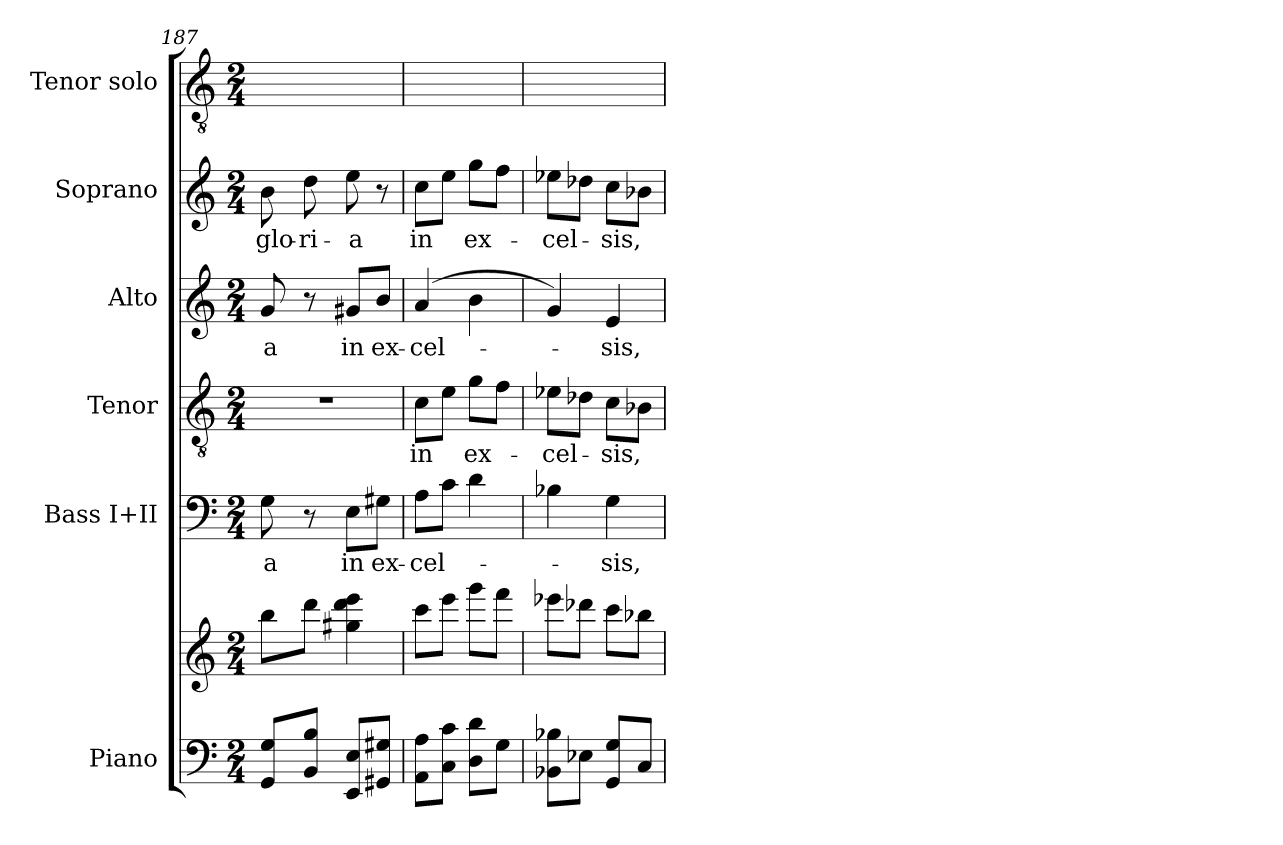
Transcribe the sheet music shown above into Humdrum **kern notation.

**kern	**kern	**kern	**text	**kern	**text	**kern	**text	**kern	**text	**kern
*part6	*part6	*part5	*part5	*part4	*part4	*part3	*part3	*part2	*part2	*part1
*staff7	*staff6	*staff5	*staff5	*staff4	*staff4	*staff3	*staff3	*staff2	*staff2	*staff1
*I"Piano	*	*I"Bass I+II	*	*I"Tenor	*	*I"Alto	*	*I"Soprano	*	*I"Tenor solo
*I'Pno.	*	*I'B.I+II	*	*I'T.	*	*I'A.	*	*I'S.	*	*I'T.s
*clefF4	*clefG2	*clefF4	*	*clefGv2	*	*clefG2	*	*clefG2	*	*clefGv2
*k[]	*k[]	*k[]	*	*k[]	*	*k[]	*	*k[]	*	*k[]
*M2/4	*M2/4	*M2/4	*	*M2/4	*	*M2/4	*	*M2/4	*	*M2/4
=187	=187	=187	=187	=187	=187	=187	=187	=187	=187	=187
8GG/ 8G/L	8bb\L	8G\	-a	2r	.	8g/	-a	8b\	glo-	2ryy
8BB/ 8B/J	8ddd\J	8r	.	.	.	8r	.	8dd\	-ri-	.
8EE/ 8E/L	4gg#X\ 4ddd\ 4eee\	8E\L	in	.	.	8g#X/L	in	8ee\	-a	.
8GG#X/ 8G#X/J	.	8G#X\J	ex-	.	.	8b/J	ex-	8r	.	.
=188	=188	=188	=188	=188	=188	=188	=188	=188	=188	=188
8AA\ 8A\L	8ccc\L	8A\L	-cel-	8c\L	in	(4a/	-cel-	8cc\L	in	2ryy
8C\ 8c\J	8eee\J	8c\J	.	8e\J	.	.	.	8ee\J	.	.
8D\ 8d\L	8ggg\L	4d\	.	8g\L	ex-	4b\	.	8gg\L	ex-	.
8G\J	8fff\J	.	.	8f\J	.	.	.	8ff\J	.	.
!!LO:LB:g=z
=189	=189	=189	=189	=189	=189	=189	=189	=189	=189	=189
8BB-X\ 8B-X\L	8eee-X\L	4B-X\	.	8e-X\L	-cel-	4g/)	.	8ee-X\L	-cel-	2ryy
8E-X\J	8ddd-X\J	.	.	8d-X\J	.	.	.	8dd-X\J	.	.
8GG/ 8G/L	8ccc\L	4G\	-sis,	8c\L	-sis,	4e/	-sis,	8cc\L	-sis,	.
8C/J	8bb-X\J	.	.	8B-X\J	.	.	.	8b-X\J	.	.
=	=	=	=	=	=	=	=	=	=	=
*-	*-	*-	*-	*-	*-	*-	*-	*-	*-	*-
